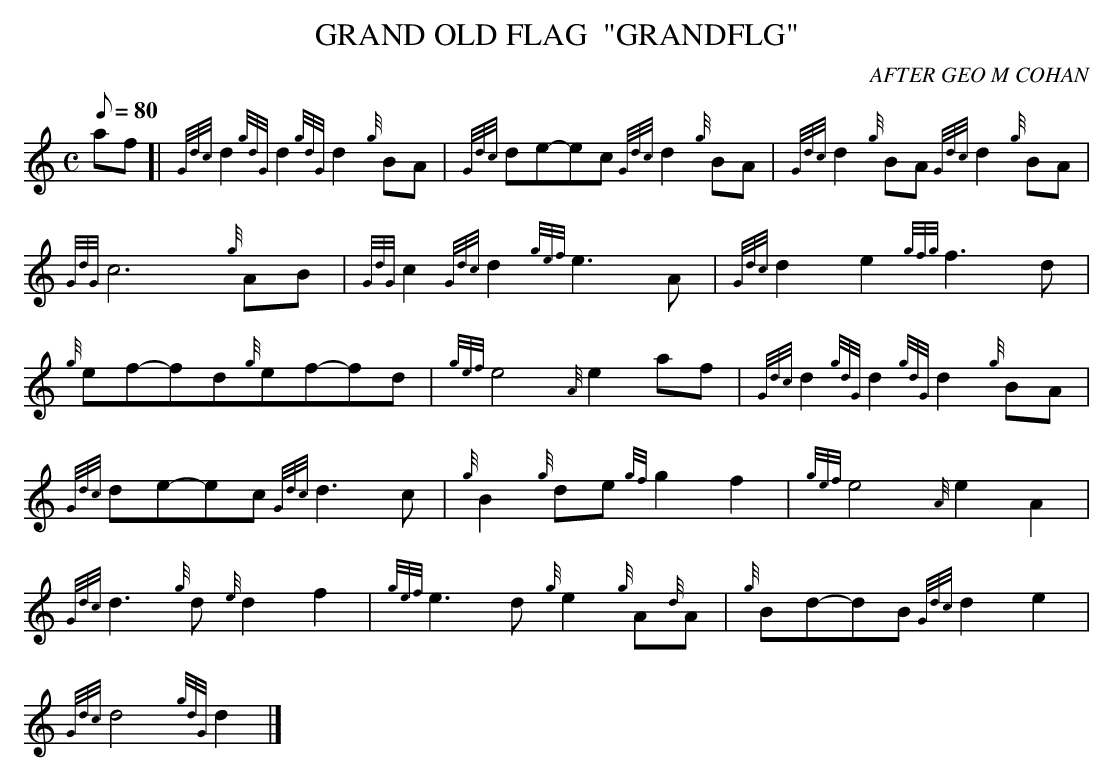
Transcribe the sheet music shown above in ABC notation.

X:1
T:GRAND OLD FLAG  "GRANDFLG"
M:C
L:1/8
Q:80
C:AFTER GEO M COHAN
K:HP
af[|
{Gdc}d2{gdG}d2{gdG}d2{g}BA|
{Gdc}de-ec{Gdc}d2{g}BA|
{Gdc}d2{g}BA{Gdc}d2{g}BA|  !
{GdG}c6{g}AB|
{GdG}c2{Gdc}d2{gef}e3A|
{Gdc}d2e2{gfg}f3d|  !
{g}ef-fd{g}ef-fd|
{gef}e4{A}e2af|
{Gdc}d2{gdG}d2{gdG}d2{g}BA|  !
{Gdc}de-ec{Gdc}d3c|
{g}B2{g}de{gf}g2f2|
{gef}e4{A}e2A2|  !
{Gdc}d3{g}d{e}d2f2|
{gef}e3d{g}e2{g}A{d}A|
{g}Bd-dB{Gdc}d2e2|  !
{Gdc}d4{gdG}d2|]

